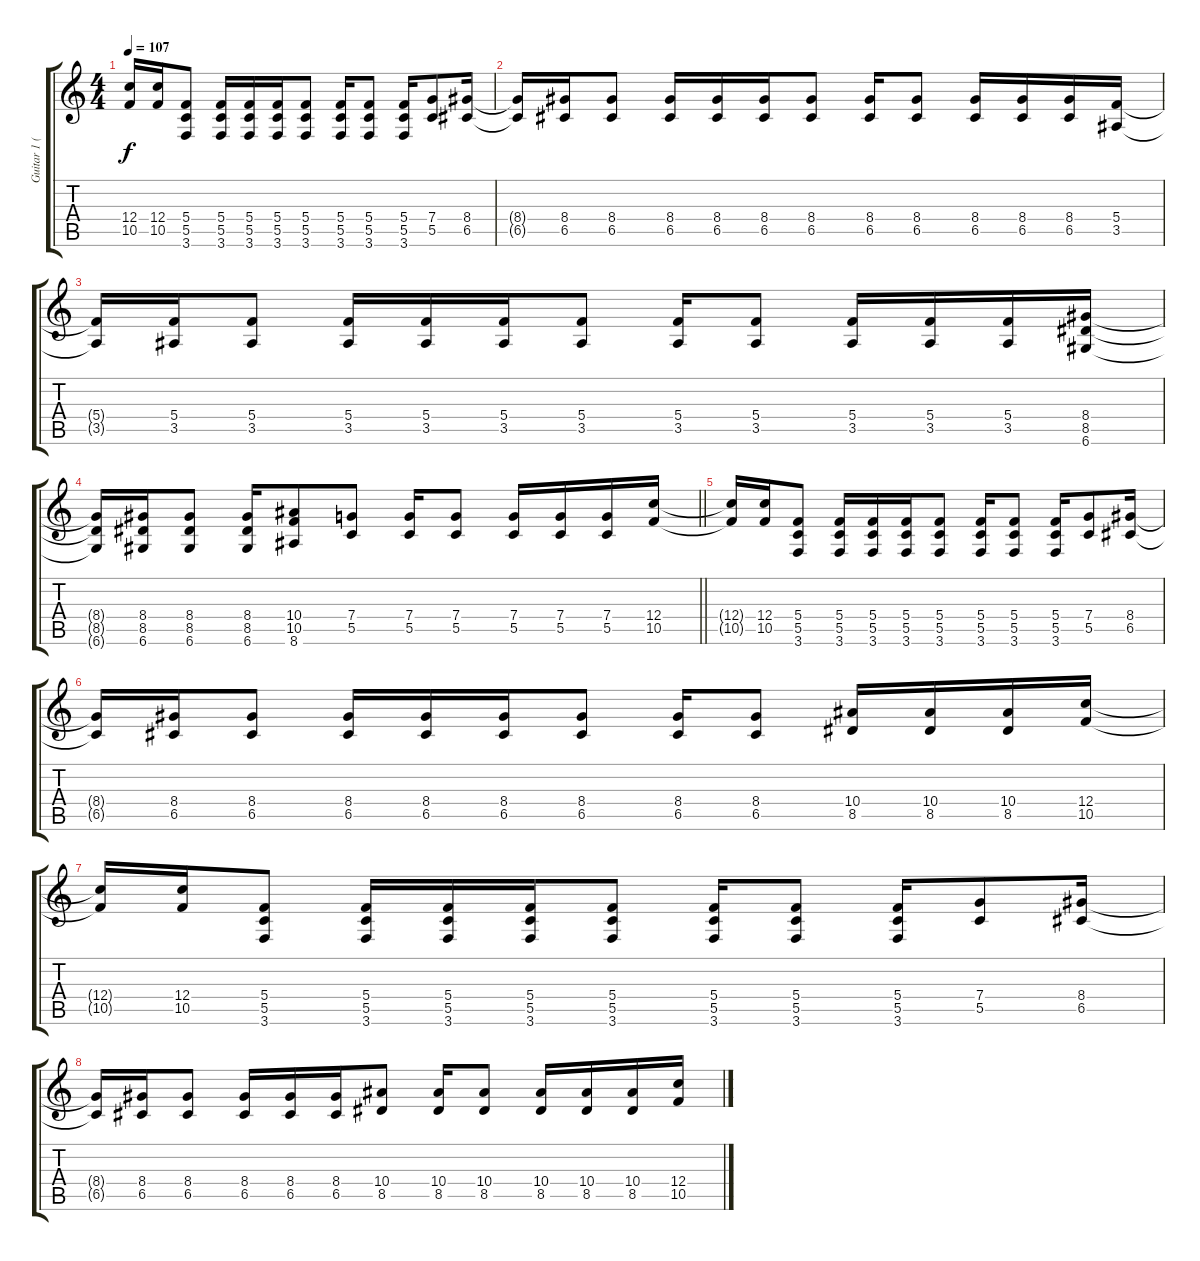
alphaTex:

\track ("Guitar 1 (Kiley)" "Guitar 1 (") {instrument distortionguitar}
\staff {score tabs}
\tuning (D4 A3 F3 C3 G2 D2) {hide}
\ts (4 4)
\tempo 107
\clef g2
\ks c
(12.4{t} 10.5{t}).16{dy f} (12.4 10.5).16 (5.4 5.5 3.6).8 (5.4 5.5 3.6).16 (5.4 5.5 3.6).16 (5.4 5.5 3.6).16 (5.4 5.5 3.6).8 (5.4 5.5 3.6).16 (5.4 5.5 3.6).8 (5.4 5.5 3.6).16 (7.4 5.5).8 (8.4 6.5).16 |
(8.4{t} 6.5{t}).16 (8.4 6.5).16 (8.4 6.5).8 (8.4 6.5).16 (8.4 6.5).16 (8.4 6.5).16 (8.4 6.5).8 (8.4 6.5).16 (8.4 6.5).8 (8.4 6.5).16 (8.4 6.5).16 (8.4 6.5).16 (5.4 3.5).16 |
(5.4{t} 3.5{t}).16 (5.4 3.5).16 (5.4 3.5).8 (5.4 3.5).16 (5.4 3.5).16 (5.4 3.5).16 (5.4 3.5).8 (5.4 3.5).16 (5.4 3.5).8 (5.4 3.5).16 (5.4 3.5).16 (5.4 3.5).16 (8.4 8.5 6.6).16 |
\barLineRight lightlight
(8.4{t} 8.5{t} 6.6{t}).16 (8.4 8.5 6.6).16 (8.4 8.5 6.6).8 (8.4 8.5 6.6).16 (10.4 10.5 8.6).8 (7.4 5.5).8 (7.4 5.5).16 (7.4 5.5).8 (7.4 5.5).16 (7.4 5.5).16 (7.4 5.5).16 (12.4 10.5).16 |
(12.4{t} 10.5{t}).16 (12.4 10.5).16 (5.4 5.5 3.6).8 (5.4 5.5 3.6).16 (5.4 5.5 3.6).16 (5.4 5.5 3.6).16 (5.4 5.5 3.6).8 (5.4 5.5 3.6).16 (5.4 5.5 3.6).8 (5.4 5.5 3.6).16 (7.4 5.5).8 (8.4 6.5).16 |
(8.4{t} 6.5{t}).16 (8.4 6.5).16 (8.4 6.5).8 (8.4 6.5).16 (8.4 6.5).16 (8.4 6.5).16 (8.4 6.5).8 (8.4 6.5).16 (8.4 6.5).8 (10.4 8.5).16 (10.4 8.5).16 (10.4 8.5).16 (12.4 10.5).16 |
(12.4{t} 10.5{t}).16 (12.4 10.5).16 (5.4 5.5 3.6).8 (5.4 5.5 3.6).16 (5.4 5.5 3.6).16 (5.4 5.5 3.6).16 (5.4 5.5 3.6).8 (5.4 5.5 3.6).16 (5.4 5.5 3.6).8 (5.4 5.5 3.6).16 (7.4 5.5).8 (8.4 6.5).16 |
(8.4{t} 6.5{t}).16 (8.4 6.5).16 (8.4 6.5).8 (8.4 6.5).16 (8.4 6.5).16 (8.4 6.5).16 (10.4 8.5).8 (10.4 8.5).16 (10.4 8.5).8 (10.4 8.5).16 (10.4 8.5).16 (10.4 8.5).16 (12.4 10.5).16
